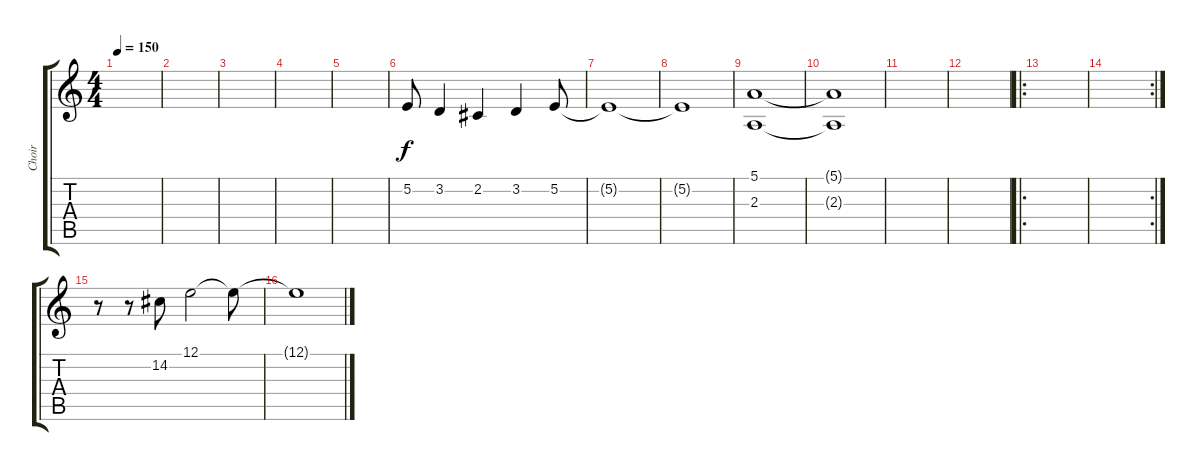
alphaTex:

\track ("Choir" "Choir") {instrument choiraahs}
\staff {score tabs}
\tuning (E4 B3 G3 D3 A2 E2) {hide}
\ts (4 4)
\tempo 150
\clef g2
\ks c
|
|
|
|
|
5.2.8 3.2.4 2.2.4 3.2.4 5.2.8 |
5.2{t}.1 |
5.2{t}.1 |
(5.1 2.3).1 |
(5.1{t} 2.3{t}).1 |
|
|
\ro
|
\rc 2
|
r.8 r.8 14.2.8 12.1.2 12.1{t}.8 |
12.1{t}.1
